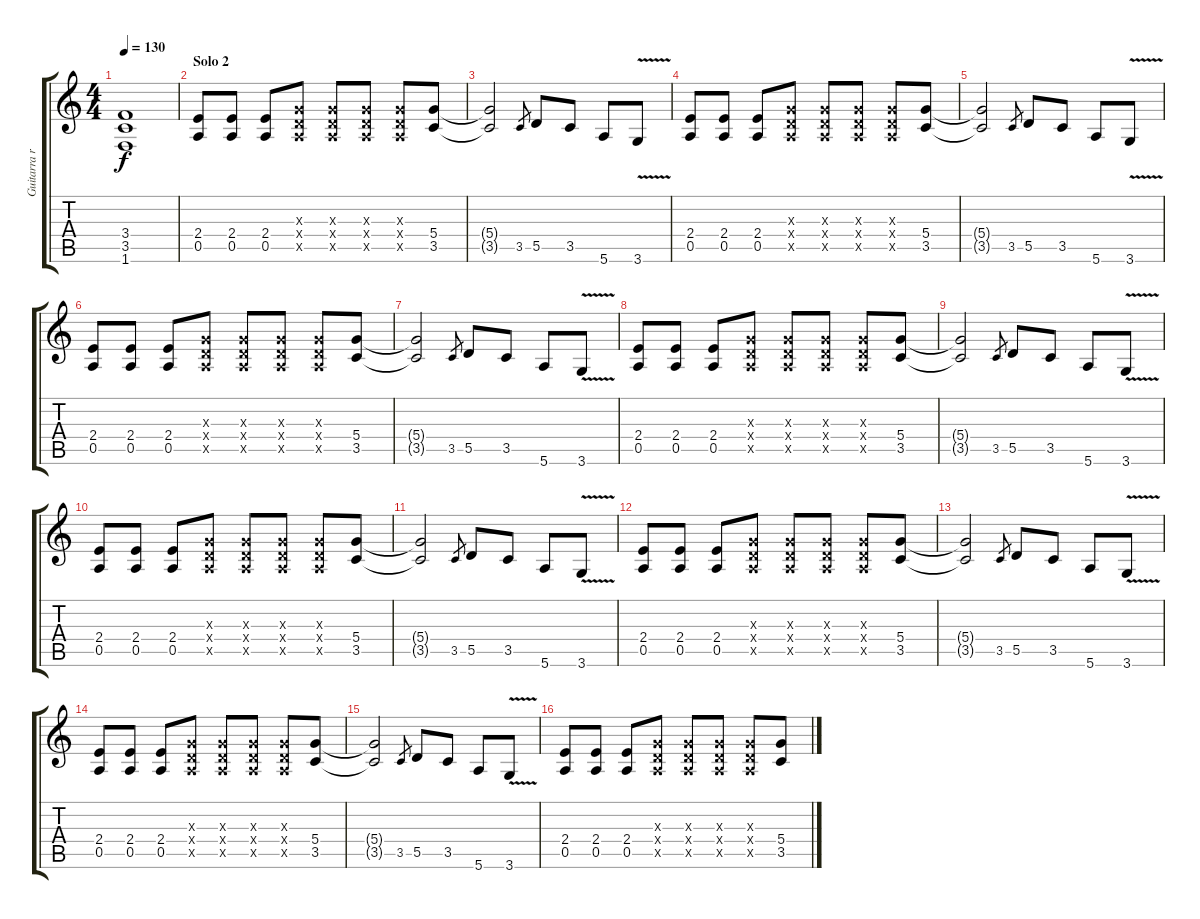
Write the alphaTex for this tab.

\track ("Guitarra rítmica" "Guitarra r") {instrument distortionguitar}
\staff {score tabs}
\tuning (E4 B3 G3 D3 A2 E2) {hide}
\ts (4 4)
\tempo 130
\clef g2
\ks c
(3.4 3.5 1.6).1{dy f} |
\section ("" "Solo 2")
(2.4 0.5).8 (2.4 0.5).8 (2.4 0.5).8 (0.3{x} 0.4{x} 0.5{x}).8 (0.3{x} 0.4{x} 0.5{x}).8 (0.3{x} 0.4{x} 0.5{x}).8 (0.3{x} 0.4{x} 0.5{x}).8 (5.4 3.5).8 |
(5.4{t} 3.5{t}).2 3.5.8{gr} 5.5.8 3.5.8 5.6.8 3.6{v}.8 |
(2.4 0.5).8 (2.4 0.5).8 (2.4 0.5).8 (0.3{x} 0.4{x} 0.5{x}).8 (0.3{x} 0.4{x} 0.5{x}).8 (0.3{x} 0.4{x} 0.5{x}).8 (0.3{x} 0.4{x} 0.5{x}).8 (5.4 3.5).8 |
(5.4{t} 3.5{t}).2 3.5.8{gr} 5.5.8 3.5.8 5.6.8 3.6{v}.8 |
(2.4 0.5).8 (2.4 0.5).8 (2.4 0.5).8 (0.3{x} 0.4{x} 0.5{x}).8 (0.3{x} 0.4{x} 0.5{x}).8 (0.3{x} 0.4{x} 0.5{x}).8 (0.3{x} 0.4{x} 0.5{x}).8 (5.4 3.5).8 |
(5.4{t} 3.5{t}).2 3.5.8{gr} 5.5.8 3.5.8 5.6.8 3.6{v}.8 |
(2.4 0.5).8 (2.4 0.5).8 (2.4 0.5).8 (0.3{x} 0.4{x} 0.5{x}).8 (0.3{x} 0.4{x} 0.5{x}).8 (0.3{x} 0.4{x} 0.5{x}).8 (0.3{x} 0.4{x} 0.5{x}).8 (5.4 3.5).8 |
(5.4{t} 3.5{t}).2 3.5.8{gr} 5.5.8 3.5.8 5.6.8 3.6{v}.8 |
(2.4 0.5).8 (2.4 0.5).8 (2.4 0.5).8 (0.3{x} 0.4{x} 0.5{x}).8 (0.3{x} 0.4{x} 0.5{x}).8 (0.3{x} 0.4{x} 0.5{x}).8 (0.3{x} 0.4{x} 0.5{x}).8 (5.4 3.5).8 |
(5.4{t} 3.5{t}).2 3.5.8{gr} 5.5.8 3.5.8 5.6.8 3.6{v}.8 |
(2.4 0.5).8 (2.4 0.5).8 (2.4 0.5).8 (0.3{x} 0.4{x} 0.5{x}).8 (0.3{x} 0.4{x} 0.5{x}).8 (0.3{x} 0.4{x} 0.5{x}).8 (0.3{x} 0.4{x} 0.5{x}).8 (5.4 3.5).8 |
(5.4{t} 3.5{t}).2 3.5.8{gr} 5.5.8 3.5.8 5.6.8 3.6{v}.8 |
(2.4 0.5).8 (2.4 0.5).8 (2.4 0.5).8 (0.3{x} 0.4{x} 0.5{x}).8 (0.3{x} 0.4{x} 0.5{x}).8 (0.3{x} 0.4{x} 0.5{x}).8 (0.3{x} 0.4{x} 0.5{x}).8 (5.4 3.5).8 |
(5.4{t} 3.5{t}).2 3.5.8{gr} 5.5.8 3.5.8 5.6.8 3.6{v}.8 |
(2.4 0.5).8 (2.4 0.5).8 (2.4 0.5).8 (0.3{x} 0.4{x} 0.5{x}).8 (0.3{x} 0.4{x} 0.5{x}).8 (0.3{x} 0.4{x} 0.5{x}).8 (0.3{x} 0.4{x} 0.5{x}).8 (5.4 3.5).8
